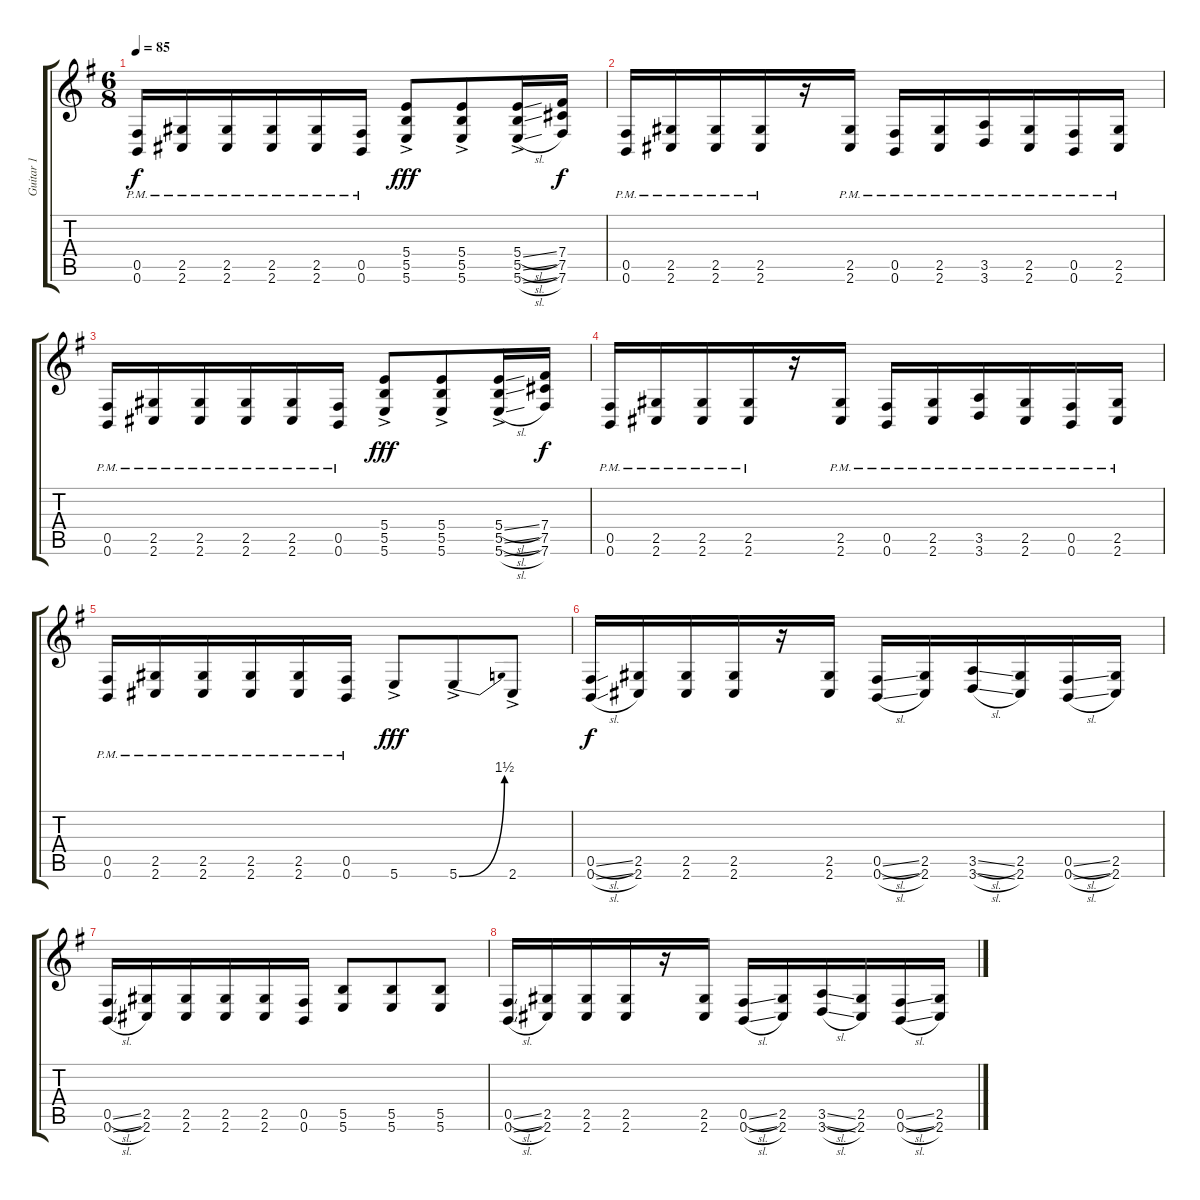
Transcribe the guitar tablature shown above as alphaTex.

\track ("Guitar 1" "Guitar 1") {instrument distortionguitar}
\staff {score tabs}
\tuning (Db4 Ab3 E3 B2 Gb2 B1) {hide}
\ts (6 8)
\tempo 85
\clef g2
\ks eminor
(0.5{pm} 0.6{pm}).16{dy f} (2.5{pm} 2.6{pm}).16 (2.5{pm} 2.6{pm}).16 (2.5{pm} 2.6{pm}).16 (2.5{pm} 2.6{pm}).16 (0.5{pm} 0.6{pm}).16 (5.4{ac} 5.5{ac} 5.6{ac}).8{dy fff} (5.4{ac} 5.5{ac} 5.6{ac}).8 (5.4{sl ac} 5.5{sl ac} 5.6{sl ac}).16 (7.4 7.5 7.6).16{dy f} |
(0.5{pm} 0.6{pm}).16 (2.5{pm} 2.6{pm}).16 (2.5{pm} 2.6{pm}).16 (2.5{pm} 2.6{pm}).16 r.16 (2.5{pm} 2.6{pm}).16 (0.5{pm} 0.6{pm}).16 (2.5{pm} 2.6{pm}).16 (3.5{pm} 3.6{pm}).16 (2.5{pm} 2.6{pm}).16 (0.5{pm} 0.6{pm}).16 (2.5{pm} 2.6{pm}).16 |
(0.5{pm} 0.6{pm}).16 (2.5{pm} 2.6{pm}).16 (2.5{pm} 2.6{pm}).16 (2.5{pm} 2.6{pm}).16 (2.5{pm} 2.6{pm}).16 (0.5{pm} 0.6{pm}).16 (5.4{ac} 5.5{ac} 5.6{ac}).8{dy fff} (5.4{ac} 5.5{ac} 5.6{ac}).8 (5.4{sl ac} 5.5{sl ac} 5.6{sl ac}).16 (7.4 7.5 7.6).16{dy f} |
(0.5{pm} 0.6{pm}).16 (2.5{pm} 2.6{pm}).16 (2.5{pm} 2.6{pm}).16 (2.5{pm} 2.6{pm}).16 r.16 (2.5{pm} 2.6{pm}).16 (0.5{pm} 0.6{pm}).16 (2.5{pm} 2.6{pm}).16 (3.5{pm} 3.6{pm}).16 (2.5{pm} 2.6{pm}).16 (0.5{pm} 0.6{pm}).16 (2.5{pm} 2.6{pm}).16 |
(0.5{pm} 0.6{pm}).16 (2.5{pm} 2.6{pm}).16 (2.5{pm} 2.6{pm}).16 (2.5{pm} 2.6{pm}).16 (2.5{pm} 2.6{pm}).16 (0.5{pm} 0.6{pm}).16 5.6{ac}.8{dy fff} 5.6{be (bend 0 0 60 6) ac}.8 2.6{ac}.8 |
(0.5{sl} 0.6{sl}).16{dy f} (2.5 2.6).16 (2.5 2.6).16 (2.5 2.6).16 r.16 (2.5 2.6).16 (0.5{sl} 0.6{sl}).16 (2.5 2.6).16 (3.5{sl} 3.6{sl}).16 (2.5 2.6).16 (0.5{sl} 0.6{sl}).16 (2.5 2.6).16 |
(0.5{sl} 0.6{sl}).16 (2.5 2.6).16 (2.5 2.6).16 (2.5 2.6).16 (2.5 2.6).16 (0.5 0.6).16 (5.5 5.6).8 (5.5 5.6).8 (5.5 5.6).8 |
(0.5{sl} 0.6{sl}).16 (2.5 2.6).16 (2.5 2.6).16 (2.5 2.6).16 r.16 (2.5 2.6).16 (0.5{sl} 0.6{sl}).16 (2.5 2.6).16 (3.5{sl} 3.6{sl}).16 (2.5 2.6).16 (0.5{sl} 0.6{sl}).16 (2.5 2.6).16
